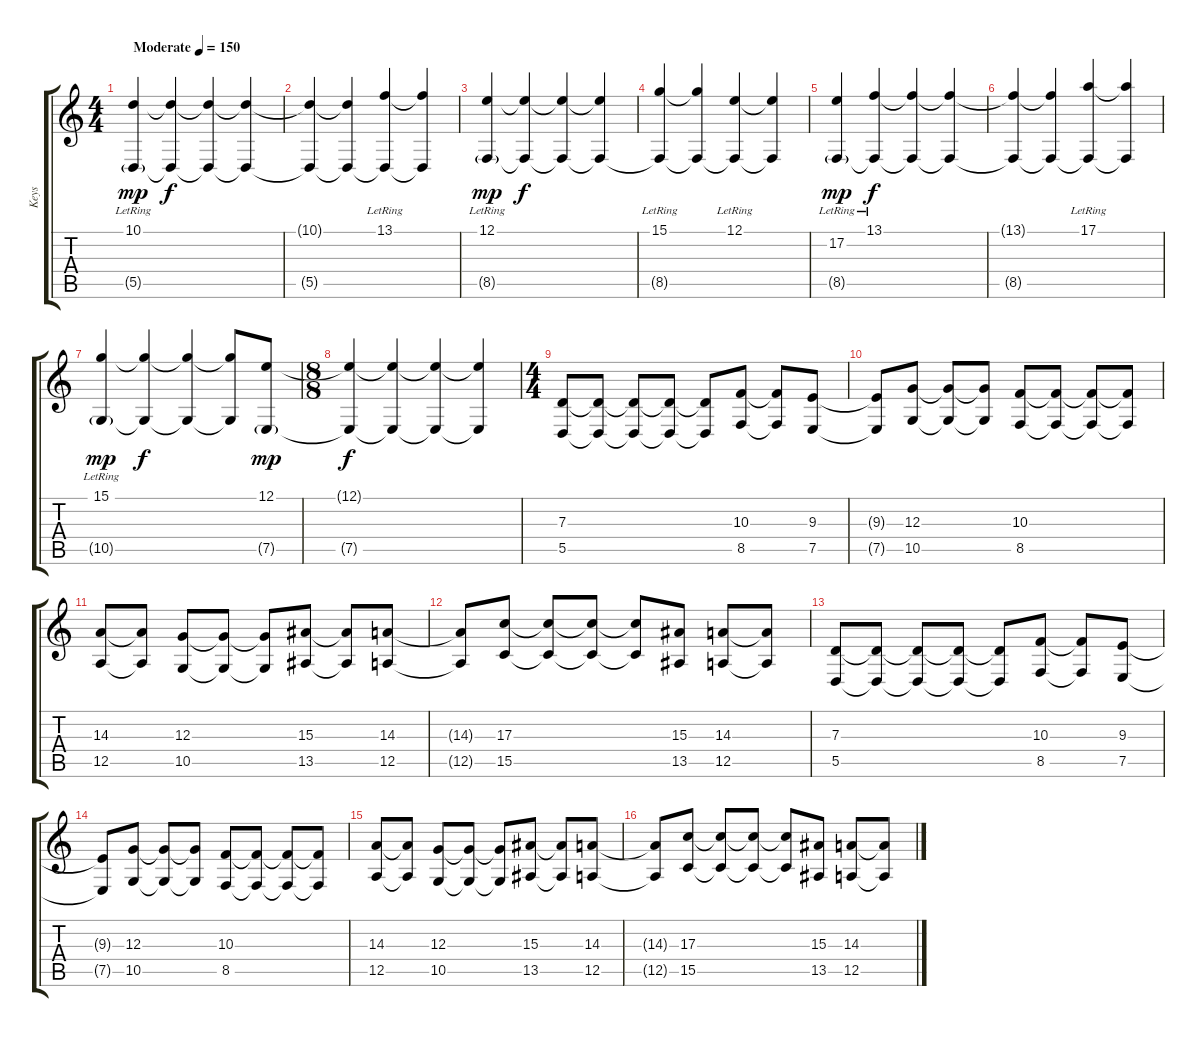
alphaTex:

\track ("Keys" "Keys") {instrument synthstrings1}
\staff {score tabs}
\tuning (E4 B3 G3 D3 A2 D2) {hide}
\ts (4 4)
\tempo (150 "Moderate")
\clef g2
\ks c
(10.1{lr} 5.5{g}).4{dy mp instrument synthstrings1} (10.1{t} 5.5{t}).4{dy f} (10.1{t} 5.5{t}).4 (10.1{t} 5.5{t}).4 |
(10.1{t} 5.5{t}).4 (10.1{t} 5.5{t}).4 (13.1{lr} 5.5{t}).4 (13.1{t} 5.5{t}).4 |
(12.1{lr} 8.5{g}).4{dy mp} (12.1{t} 8.5{t}).4{dy f} (12.1{t} 8.5{t}).4 (12.1{t} 8.5{t}).4 |
(15.1{lr} 8.5{t}).4 (15.1{t} 8.5{t}).4 (12.1{lr} 8.5{t}).4 (12.1{t} 8.5{t}).4 |
(17.2{lr} 8.5{g}).4{dy mp} (13.1{lr} 8.5{t}).4{dy f} (13.1{t} 8.5{t}).4 (13.1{t} 8.5{t}).4 |
(13.1{t} 8.5{t}).4 (13.1{t} 8.5{t}).4 (17.1{lr} 8.5{t}).4 (17.1{t} 8.5{t}).4 |
(15.1{lr} 10.5{g}).4{dy mp} (15.1{t} 10.5{t}).4{dy f} (15.1{t} 10.5{t}).4 (15.1{t} 10.5{t}).8 (12.1 7.5{g}).8{dy mp} |
\ts (8 8)
(12.1{t} 7.5{t}).4{dy f} (12.1{t} 7.5{t}).4 (12.1{t} 7.5{t}).4 (12.1{t} 7.5{t}).4 |
\ts (4 4)
(7.3 5.5).8{instrument fx6goblins} (7.3{t} 5.5{t}).8 (7.3{t} 5.5{t}).8 (7.3{t} 5.5{t}).8 (7.3{t} 5.5{t}).8 (10.3 8.5).8 (10.3{t} 8.5{t}).8 (9.3 7.5).8 |
(9.3{t} 7.5{t}).8 (12.3 10.5).8 (12.3{t} 10.5{t}).8 (12.3{t} 10.5{t}).8 (10.3 8.5).8 (10.3{t} 8.5{t}).8 (10.3{t} 8.5{t}).8 (10.3{t} 8.5{t}).8 |
(14.3 12.5).8 (14.3{t} 12.5{t}).8 (12.3 10.5).8 (12.3{t} 10.5{t}).8 (12.3{t} 10.5{t}).8 (15.3 13.5).8 (15.3{t} 13.5{t}).8 (14.3 12.5).8 |
(14.3{t} 12.5{t}).8 (17.3 15.5).8 (17.3{t} 15.5{t}).8 (17.3{t} 15.5{t}).8 (17.3{t} 15.5{t}).8 (15.3 13.5).8 (14.3 12.5).8 (14.3{t} 12.5{t}).8 |
(7.3 5.5).8 (7.3{t} 5.5{t}).8 (7.3{t} 5.5{t}).8 (7.3{t} 5.5{t}).8 (7.3{t} 5.5{t}).8 (10.3 8.5).8 (10.3{t} 8.5{t}).8 (9.3 7.5).8 |
(9.3{t} 7.5{t}).8 (12.3 10.5).8 (12.3{t} 10.5{t}).8 (12.3{t} 10.5{t}).8 (10.3 8.5).8 (10.3{t} 8.5{t}).8 (10.3{t} 8.5{t}).8 (10.3{t} 8.5{t}).8 |
(14.3 12.5).8 (14.3{t} 12.5{t}).8 (12.3 10.5).8 (12.3{t} 10.5{t}).8 (12.3{t} 10.5{t}).8 (15.3 13.5).8 (15.3{t} 13.5{t}).8 (14.3 12.5).8 |
(14.3{t} 12.5{t}).8 (17.3 15.5).8 (17.3{t} 15.5{t}).8 (17.3{t} 15.5{t}).8 (17.3{t} 15.5{t}).8 (15.3 13.5).8 (14.3 12.5).8 (14.3{t} 12.5{t}).8
